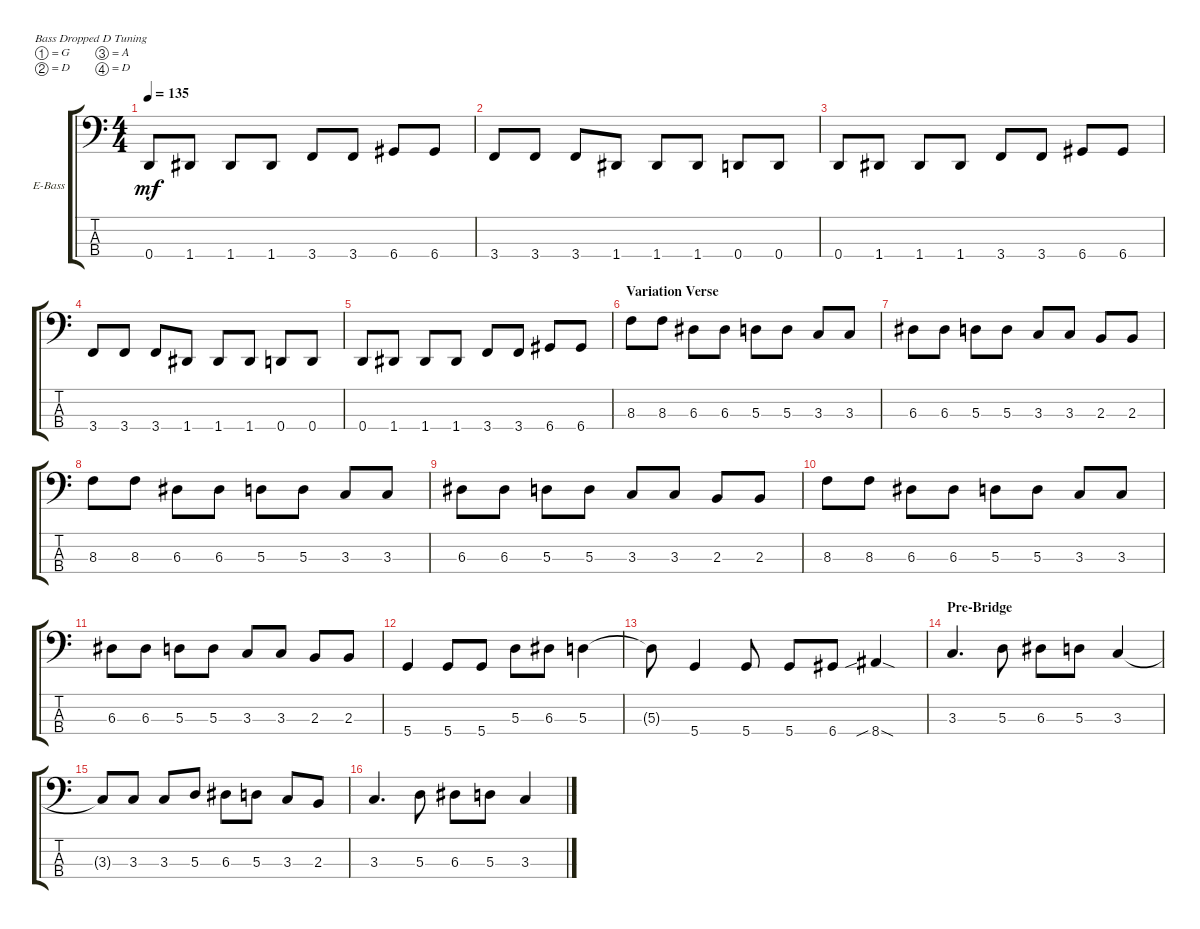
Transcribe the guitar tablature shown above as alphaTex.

\defaultSystemsLayout 4
\bracketExtendMode groupsimilarinstruments
\firstSystemTrackNameOrientation horizontal
\otherSystemsTrackNameOrientation horizontal
\track (" Bass" "E-Bass") {instrument electricbassfinger}
\staff {score tabs}
\tuning (G2 D2 A1 D1)
\ts (4 4)
\tempo 135
\clef f4
\scale
0.333333
\ks c
0.4.8{dy mf} 1.4.8 1.4.8 1.4.8 3.4.8 3.4.8 6.4.8 6.4.8 |
\scale
0.333333 3.4.8 3.4.8 3.4.8 1.4.8 1.4.8 1.4.8 0.4.8 0.4.8 |
\scale
0.333333 0.4.8 1.4.8 1.4.8 1.4.8 3.4.8 3.4.8 6.4.8 6.4.8 |
\scale
0.333333 3.4.8 3.4.8 3.4.8 1.4.8 1.4.8 1.4.8 0.4.8 0.4.8 |
\scale
0.333333 0.4.8 1.4.8 1.4.8 1.4.8 3.4.8 3.4.8 6.4.8 6.4.8 |
\section ("" "Variation Verse")
\scale
0.333333 8.3.8 8.3.8 6.3.8 6.3.8 5.3.8 5.3.8 3.3.8 3.3.8 |
\scale
0.333333 6.3.8 6.3.8 5.3.8 5.3.8 3.3.8 3.3.8 2.3.8 2.3.8 |
\scale
0.333333 8.3.8 8.3.8 6.3.8 6.3.8 5.3.8 5.3.8 3.3.8 3.3.8 |
\scale
0.333333 6.3.8 6.3.8 5.3.8 5.3.8 3.3.8 3.3.8 2.3.8 2.3.8 |
\scale
0.333333 8.3.8 8.3.8 6.3.8 6.3.8 5.3.8 5.3.8 3.3.8 3.3.8 |
\scale
0.333333 6.3.8 6.3.8 5.3.8 5.3.8 3.3.8 3.3.8 2.3.8 2.3.8 |
\scale
0.333333 5.4.4 5.4.8 5.4.8 5.3.8 6.3.8 5.3.4 |
\scale
0.333333 5.3{t}.8 5.4.4 5.4.8 5.4.8 6.4.8 8.4{sib sod}.4 |
\section ("" "Pre-Bridge")
\scale
0.333333 3.3.4{d} 5.3.8 6.3.8 5.3.8 3.3.4 |
\scale
0.333333 3.3{t}.8 3.3.8 3.3.8 5.3.8 6.3.8 5.3.8 3.3.8 2.3.8 |
\scale
0.333333 3.3.4{d} 5.3.8 6.3.8 5.3.8 3.3.4
